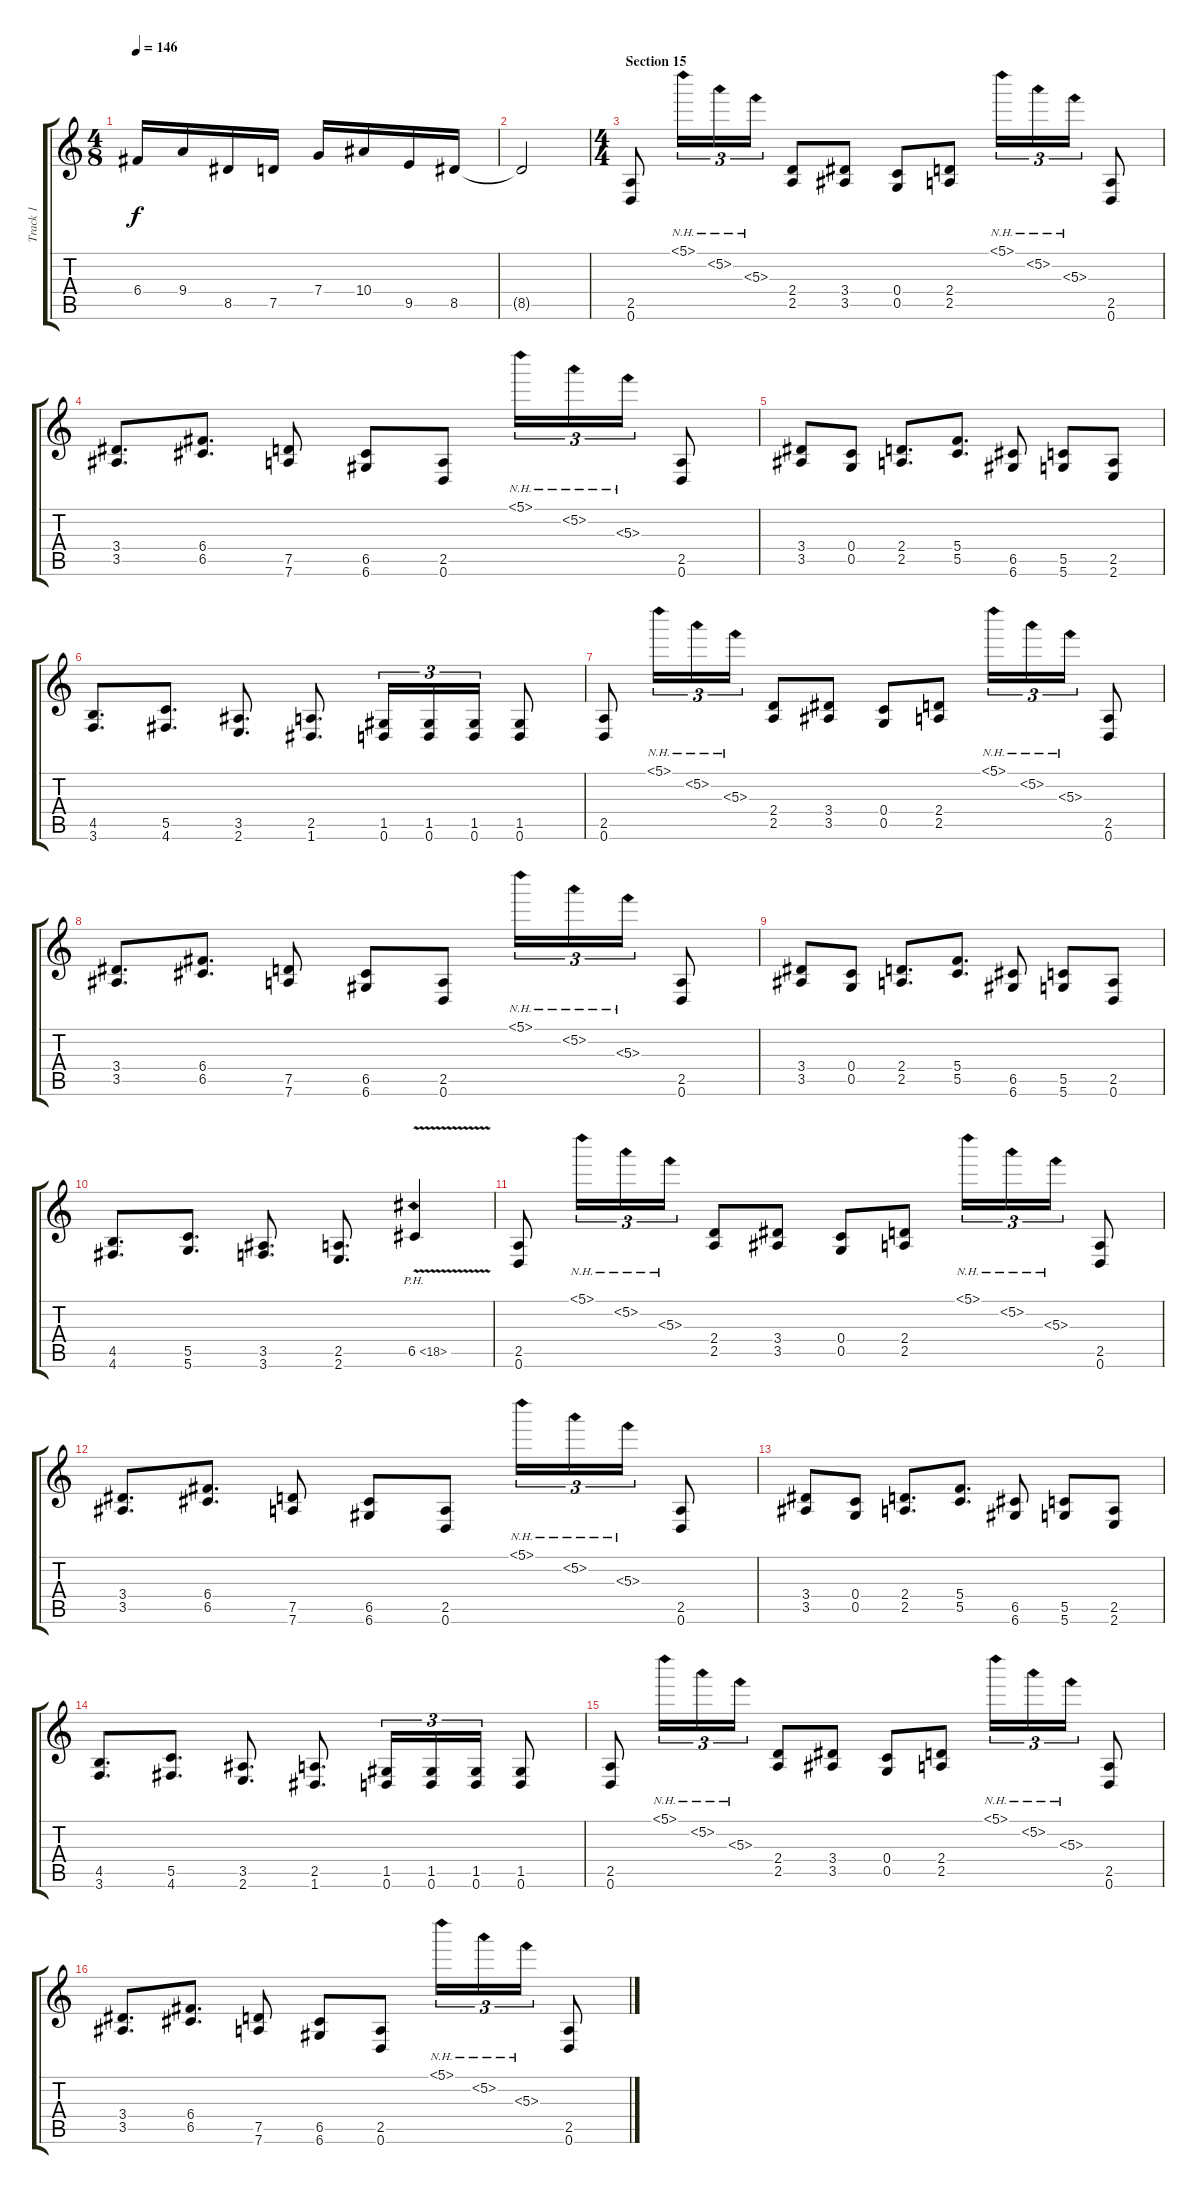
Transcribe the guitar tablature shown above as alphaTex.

\track ("Track 1" "Track 1") {instrument distortionguitar}
\staff {score tabs}
\tuning (D4 A3 F3 C3 G2 D2) {hide}
\ts (4 8)
\tempo 146
\clef g2
\ks c
6.4.16{dy f} 9.4.16 8.5.16 7.5.16 7.4.16 10.4.16 9.5.16 8.5.16 |
8.5{t}.2 |
\ts (4 4)
\section ("" "Section 15")
(2.5 0.6).8 5.1{nh}.16{tu (3 2)} 5.2{nh}.16{tu (3 2)} 5.3{nh}.16{tu (3 2)} (2.4 2.5).8 (3.4 3.5).8 (0.4 0.5).8 (2.4 2.5).8 5.1{nh}.16{tu (3 2)} 5.2{nh}.16{tu (3 2)} 5.3{nh}.16{tu (3 2)} (2.5 0.6).8 |
(3.4 3.5).8{d} (6.4 6.5).8{d} (7.5 7.6).8 (6.5 6.6).8 (2.5 0.6).8 5.1{nh}.16{tu (3 2)} 5.2{nh}.16{tu (3 2)} 5.3{nh}.16{tu (3 2)} (2.5 0.6).8 |
(3.4 3.5).8 (0.4 0.5).8 (2.4 2.5).8{d} (5.4 5.5).8{d} (6.5 6.6).8 (5.5 5.6).8 (2.5 2.6).8 |
(4.5 3.6).8{d} (5.5 4.6).8{d} (3.5 2.6).8{d} (2.5 1.6).8{d} (1.5 0.6).16{tu (3 2)} (1.5 0.6).16{tu (3 2)} (1.5 0.6).16{tu (3 2)} (1.5 0.6).8 |
(2.5 0.6).8 5.1{nh}.16{tu (3 2)} 5.2{nh}.16{tu (3 2)} 5.3{nh}.16{tu (3 2)} (2.4 2.5).8 (3.4 3.5).8 (0.4 0.5).8 (2.4 2.5).8 5.1{nh}.16{tu (3 2)} 5.2{nh}.16{tu (3 2)} 5.3{nh}.16{tu (3 2)} (2.5 0.6).8 |
(3.4 3.5).8{d} (6.4 6.5).8{d} (7.5 7.6).8 (6.5 6.6).8 (2.5 0.6).8 5.1{nh}.16{tu (3 2)} 5.2{nh}.16{tu (3 2)} 5.3{nh}.16{tu (3 2)} (2.5 0.6).8 |
(3.4 3.5).8 (0.4 0.5).8 (2.4 2.5).8{d} (5.4 5.5).8{d} (6.5 6.6).8 (5.5 5.6).8 (2.5 0.6).8 |
(4.5 4.6).8{d} (5.5 5.6).8{d} (3.5 3.6).8{d} (2.5 2.6).8{d} 6.5{ph 12 v}.4 |
(2.5 0.6).8 5.1{nh}.16{tu (3 2)} 5.2{nh}.16{tu (3 2)} 5.3{nh}.16{tu (3 2)} (2.4 2.5).8 (3.4 3.5).8 (0.4 0.5).8 (2.4 2.5).8 5.1{nh}.16{tu (3 2)} 5.2{nh}.16{tu (3 2)} 5.3{nh}.16{tu (3 2)} (2.5 0.6).8 |
(3.4 3.5).8{d} (6.4 6.5).8{d} (7.5 7.6).8 (6.5 6.6).8 (2.5 0.6).8 5.1{nh}.16{tu (3 2)} 5.2{nh}.16{tu (3 2)} 5.3{nh}.16{tu (3 2)} (2.5 0.6).8 |
(3.4 3.5).8 (0.4 0.5).8 (2.4 2.5).8{d} (5.4 5.5).8{d} (6.5 6.6).8 (5.5 5.6).8 (2.5 2.6).8 |
(4.5 3.6).8{d} (5.5 4.6).8{d} (3.5 2.6).8{d} (2.5 1.6).8{d} (1.5 0.6).16{tu (3 2)} (1.5 0.6).16{tu (3 2)} (1.5 0.6).16{tu (3 2)} (1.5 0.6).8 |
(2.5 0.6).8 5.1{nh}.16{tu (3 2)} 5.2{nh}.16{tu (3 2)} 5.3{nh}.16{tu (3 2)} (2.4 2.5).8 (3.4 3.5).8 (0.4 0.5).8 (2.4 2.5).8 5.1{nh}.16{tu (3 2)} 5.2{nh}.16{tu (3 2)} 5.3{nh}.16{tu (3 2)} (2.5 0.6).8 |
(3.4 3.5).8{d} (6.4 6.5).8{d} (7.5 7.6).8 (6.5 6.6).8 (2.5 0.6).8 5.1{nh}.16{tu (3 2)} 5.2{nh}.16{tu (3 2)} 5.3{nh}.16{tu (3 2)} (2.5 0.6).8
